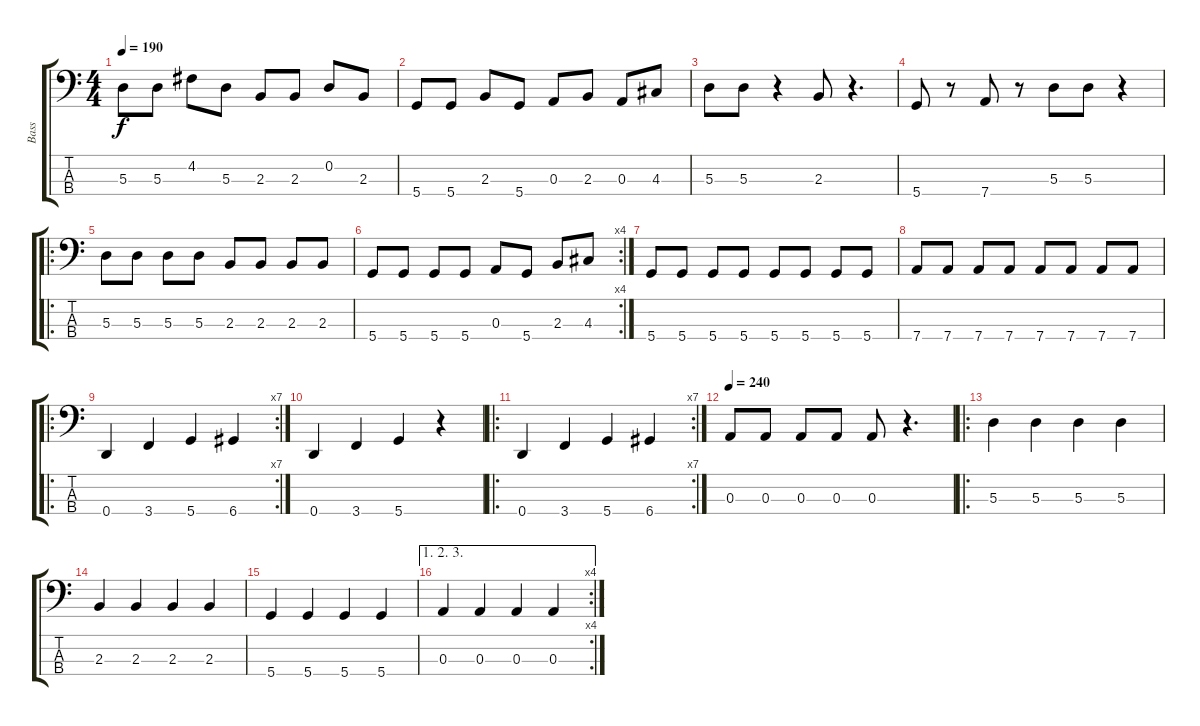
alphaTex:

\track ("Bass" "Bass") {instrument electricbassfinger}
\staff {score tabs}
\tuning (G2 D2 A1 D1) {hide}
\ts (4 4)
\tempo 190
\clef f4
\ks c
5.3.8{dy f} 5.3.8 4.2.8 5.3.8 2.3.8 2.3.8 0.2.8 2.3.8 |
5.4.8 5.4.8 2.3.8 5.4.8 0.3.8 2.3.8 0.3.8 4.3.8 |
5.3.8 5.3.8 r.4 2.3.8 r.4{d} |
5.4.8 r.8 7.4.8 r.8 5.3.8 5.3.8 r.4 |
\ro
5.3.8 5.3.8 5.3.8 5.3.8 2.3.8 2.3.8 2.3.8 2.3.8 |
\rc 4
5.4.8 5.4.8 5.4.8 5.4.8 0.3.8 5.4.8 2.3.8 4.3.8 |
5.4.8 5.4.8 5.4.8 5.4.8 5.4.8 5.4.8 5.4.8 5.4.8 |
7.4.8 7.4.8 7.4.8 7.4.8 7.4.8 7.4.8 7.4.8 7.4.8 |
\ro
\rc 7
0.4.4 3.4.4 5.4.4 6.4.4 |
0.4.4 3.4.4 5.4.4 r.4 |
\ro
\rc 7
0.4.4 3.4.4 5.4.4 6.4.4 |
\tempo 240
0.3.8 0.3.8 0.3.8 0.3.8 0.3.8 r.4{d} |
\ro
5.3.4 5.3.4 5.3.4 5.3.4 |
2.3.4 2.3.4 2.3.4 2.3.4 |
5.4.4 5.4.4 5.4.4 5.4.4 |
\ae (1 2 3)
\rc 4
0.3.4 0.3.4 0.3.4 0.3.4
